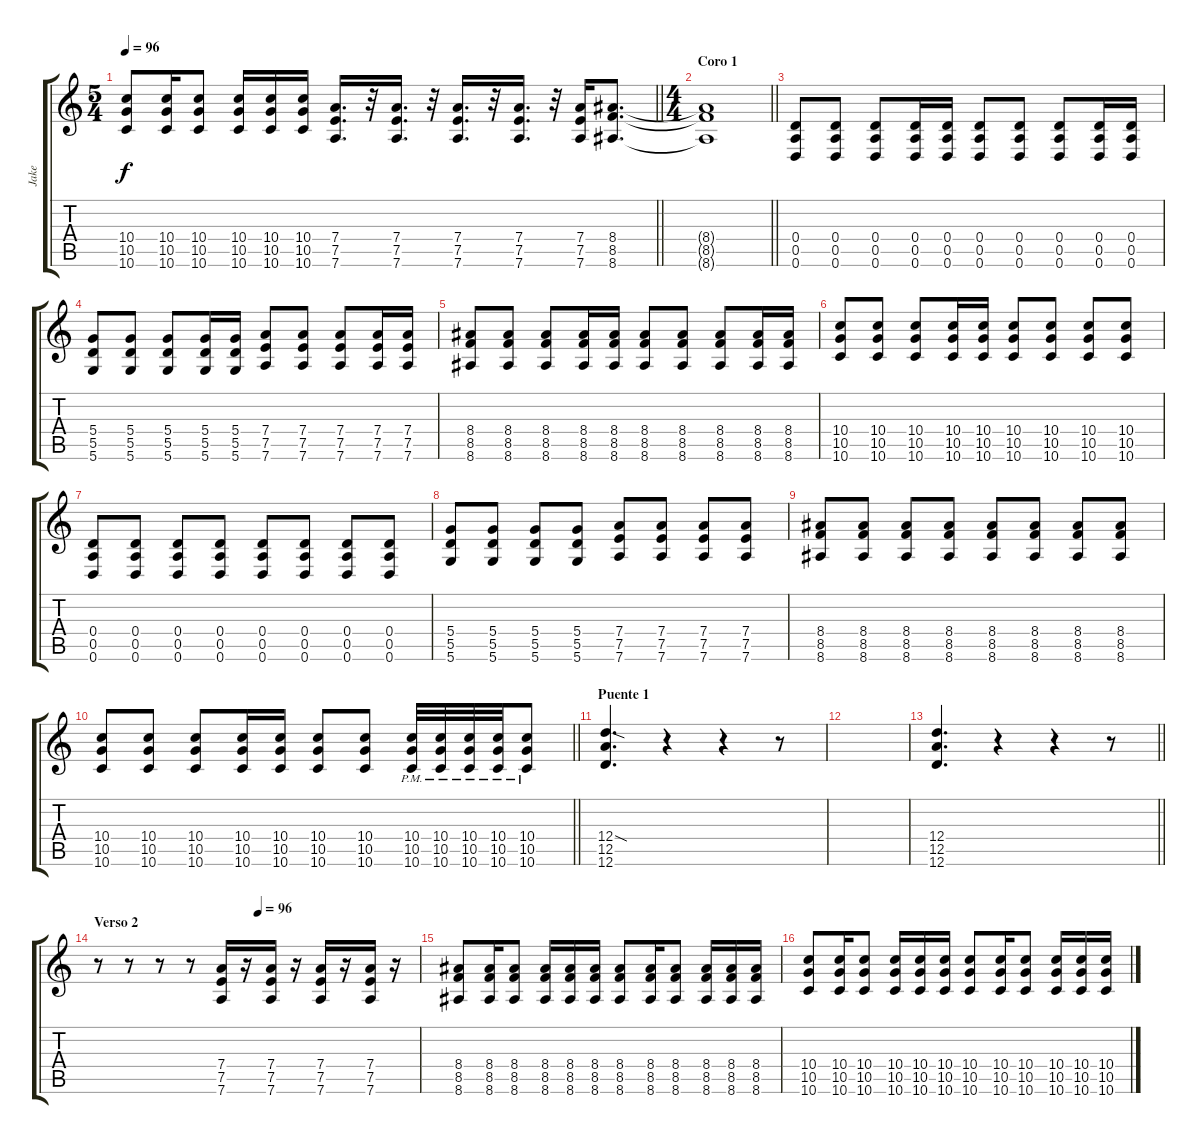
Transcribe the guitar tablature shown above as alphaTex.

\track ("Jake" "Jake") {instrument distortionguitar}
\staff {score tabs}
\tuning (E4 B3 G3 D3 A2 D2) {hide}
\ts (5 4)
\tempo 96
\clef g2
\barLineRight lightlight
\ks c
(10.4 10.5 10.6).8{dy f} (10.4 10.5 10.6).16 (10.4 10.5 10.6).8 (10.4 10.5 10.6).16 (10.4 10.5 10.6).16 (10.4 10.5 10.6).16 (7.4 7.5 7.6).16{d instrument distortionguitar} r.32 (7.4 7.5 7.6).16{d} r.32 (7.4 7.5 7.6).16{d} r.32 (7.4 7.5 7.6).16{d} r.32 (7.4 7.5 7.6).16 (8.4 8.5 8.6).8{d} |
\ts (4 4)
\section ("" "Coro 1")
\barLineRight lightlight
(8.4{t} 8.5{t} 8.6{t}).1{volume 4} |
(0.4 0.5 0.6).8{volume 12} (0.4 0.5 0.6).8 (0.4 0.5 0.6).8 (0.4 0.5 0.6).16 (0.4 0.5 0.6).16 (0.4 0.5 0.6).8 (0.4 0.5 0.6).8 (0.4 0.5 0.6).8 (0.4 0.5 0.6).16 (0.4 0.5 0.6).16 |
(5.4 5.5 5.6).8 (5.4 5.5 5.6).8 (5.4 5.5 5.6).8 (5.4 5.5 5.6).16 (5.4 5.5 5.6).16 (7.4 7.5 7.6).8 (7.4 7.5 7.6).8 (7.4 7.5 7.6).8 (7.4 7.5 7.6).16 (7.4 7.5 7.6).16 |
(8.4 8.5 8.6).8 (8.4 8.5 8.6).8 (8.4 8.5 8.6).8 (8.4 8.5 8.6).16 (8.4 8.5 8.6).16 (8.4 8.5 8.6).8 (8.4 8.5 8.6).8 (8.4 8.5 8.6).8 (8.4 8.5 8.6).16 (8.4 8.5 8.6).16 |
(10.4 10.5 10.6).8 (10.4 10.5 10.6).8 (10.4 10.5 10.6).8 (10.4 10.5 10.6).16 (10.4 10.5 10.6).16 (10.4 10.5 10.6).8 (10.4 10.5 10.6).8 (10.4 10.5 10.6).8 (10.4 10.5 10.6).8 |
(0.4 0.5 0.6).8{volume 12} (0.4 0.5 0.6).8 (0.4 0.5 0.6).8 (0.4 0.5 0.6).8 (0.4 0.5 0.6).8 (0.4 0.5 0.6).8 (0.4 0.5 0.6).8 (0.4 0.5 0.6).8 |
(5.4 5.5 5.6).8 (5.4 5.5 5.6).8 (5.4 5.5 5.6).8 (5.4 5.5 5.6).8 (7.4 7.5 7.6).8 (7.4 7.5 7.6).8 (7.4 7.5 7.6).8 (7.4 7.5 7.6).8 |
(8.4 8.5 8.6).8 (8.4 8.5 8.6).8 (8.4 8.5 8.6).8 (8.4 8.5 8.6).8 (8.4 8.5 8.6).8 (8.4 8.5 8.6).8 (8.4 8.5 8.6).8 (8.4 8.5 8.6).8 |
\barLineRight lightlight
(10.4 10.5 10.6).8 (10.4 10.5 10.6).8 (10.4 10.5 10.6).8 (10.4 10.5 10.6).16 (10.4 10.5 10.6).16 (10.4 10.5 10.6).8 (10.4 10.5 10.6).8 (10.4 10.5{pm} 10.6{pm}).32 (10.4 10.5{pm} 10.6{pm}).32 (10.4 10.5{pm} 10.6{pm}).32 (10.4 10.5{pm} 10.6{pm}).32 (10.4 10.5{pm} 10.6{pm}).8 |
\section ("" "Puente 1")
(12.4{sod} 12.5 12.6).4{d} r.4 r.4 r.8 |
|
\barLineRight lightlight
(12.4 12.5 12.6).4{d} r.4 r.4 r.8 |
\section ("" "Verso 2")
\tempo (96 0.5)
r.8 r.8 r.8 r.8 (7.4 7.5 7.6).16{instrument distortionguitar} r.16 (7.4 7.5 7.6).16 r.16 (7.4 7.5 7.6).16 r.16 (7.4 7.5 7.6).16 r.16 |
(8.4 8.5 8.6).8 (8.4 8.5 8.6).16 (8.4 8.5 8.6).8 (8.4 8.5 8.6).16 (8.4 8.5 8.6).16 (8.4 8.5 8.6).16 (8.4 8.5 8.6).8 (8.4 8.5 8.6).16 (8.4 8.5 8.6).8 (8.4 8.5 8.6).16 (8.4 8.5 8.6).16 (8.4 8.5 8.6).16 |
(10.4 10.5 10.6).8 (10.4 10.5 10.6).16 (10.4 10.5 10.6).8 (10.4 10.5 10.6).16 (10.4 10.5 10.6).16 (10.4 10.5 10.6).16 (10.4 10.5 10.6).8 (10.4 10.5 10.6).16 (10.4 10.5 10.6).8 (10.4 10.5 10.6).16 (10.4 10.5 10.6).16 (10.4 10.5 10.6).16
